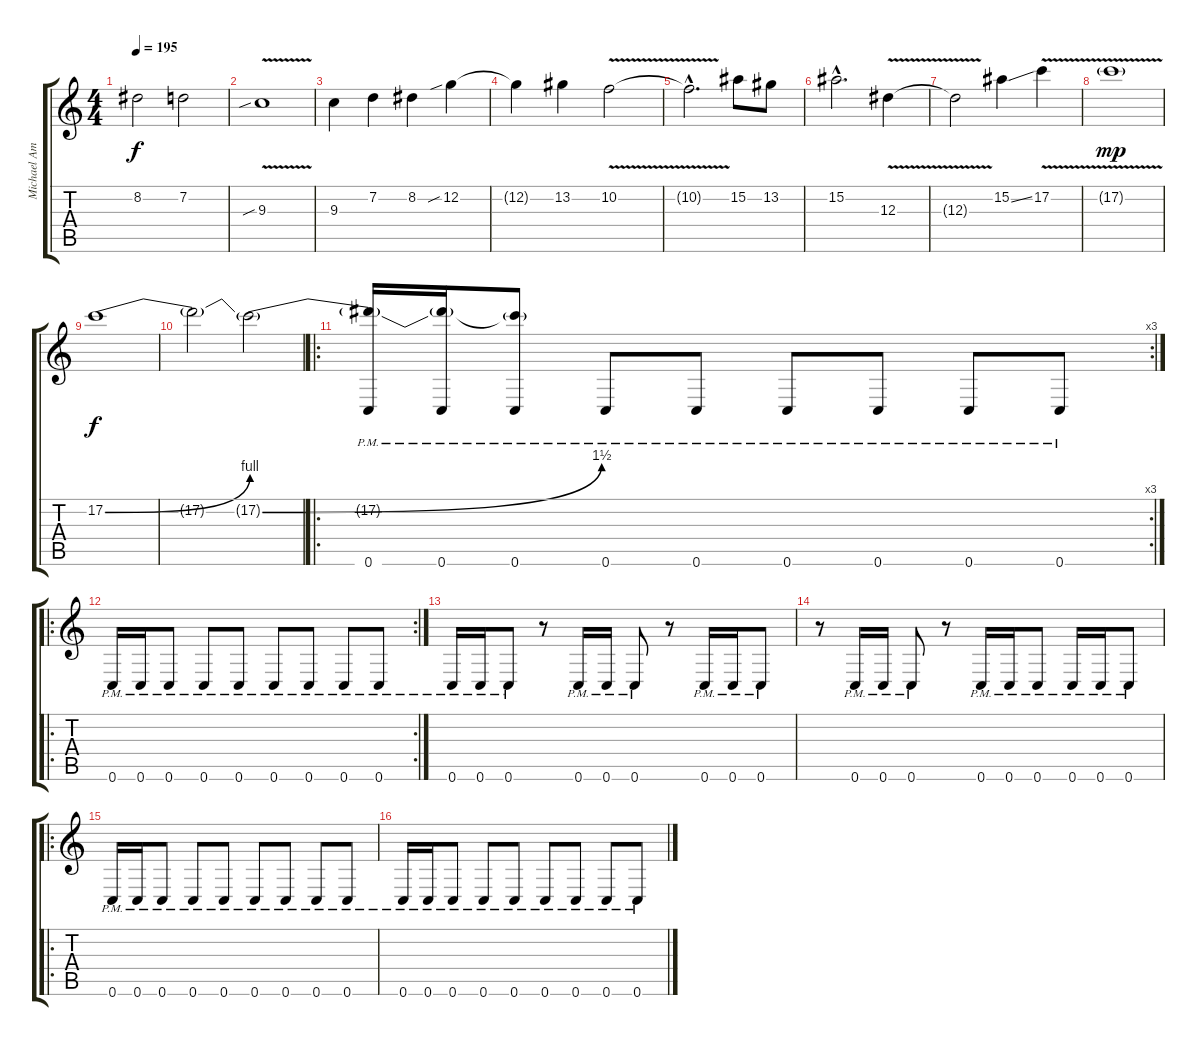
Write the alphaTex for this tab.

\track ("Michael Amott" "Michael Am") {instrument distortionguitar}
\staff {score tabs}
\tuning (C4 G3 Eb3 Bb2 F2 C2) {hide}
\ts (4 4)
\tempo 195
\clef g2
\ks c
8.2{t}.2{dy f} 7.2.2 |
9.3{v sib}.1 |
9.3.4 7.2.4 8.2.4 12.2{sib}.4 |
12.2{t}.4 13.2.4 10.2{v}.2 |
10.2{hac t}.2{d} 15.2.8 13.2.8 |
15.2{hac}.2{d} 12.3{v}.4 |
12.3{t}.2 15.2{ss}.4 17.2{v}.4 |
17.2{v g}.1{dy mp} |
17.2{be (bend 0 0 60 4)}.1{dy f} |
17.2{t}.2 17.2{be (bend 0 0 60 6) t}.2 |
\ro
\rc 3
(17.2{t} 0.6{pm}).16 (17.2{t} 0.6{pm}).16 (17.2{t} 0.6{pm}).8 0.6{pm}.8 0.6{pm}.8 0.6{pm}.8 0.6{pm}.8 0.6{pm}.8 0.6{pm}.8 |
\ro
\rc 2
0.6{pm}.16 0.6{pm}.16 0.6{pm}.8 0.6{pm}.8 0.6{pm}.8 0.6{pm}.8 0.6{pm}.8 0.6{pm}.8 0.6{pm}.8 |
0.6{pm}.16 0.6{pm}.16 0.6{pm}.8 r.8 0.6{pm}.16 0.6{pm}.16 0.6{pm}.8 r.8 0.6{pm}.16 0.6{pm}.16 0.6{pm}.8 |
r.8 0.6{pm}.16 0.6{pm}.16 0.6{pm}.8 r.8 0.6{pm}.16 0.6{pm}.16 0.6{pm}.8 0.6{pm}.16 0.6{pm}.16 0.6{pm}.8 |
\ro
0.6{pm}.16 0.6{pm}.16 0.6{pm}.8 0.6{pm}.8 0.6{pm}.8 0.6{pm}.8 0.6{pm}.8 0.6{pm}.8 0.6{pm}.8 |
0.6{pm}.16 0.6{pm}.16 0.6{pm}.8 0.6{pm}.8 0.6{pm}.8 0.6{pm}.8 0.6{pm}.8 0.6{pm}.8 0.6{pm}.8
